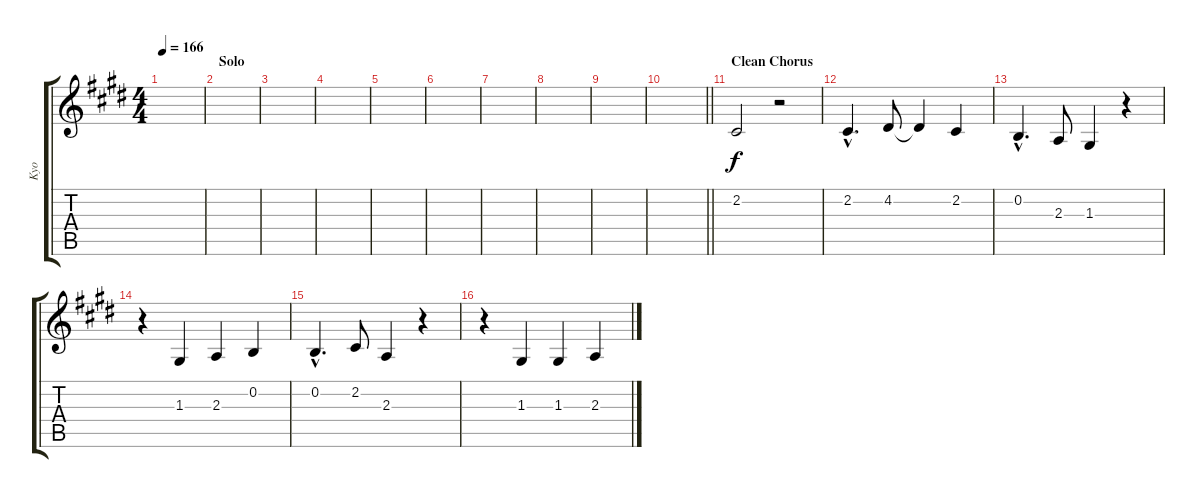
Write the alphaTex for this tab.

\track ("Kyo" "Kyo") {instrument stringensemble1}
\staff {score tabs}
\tuning (E4 B3 G3 D3 A2 E2) {hide}
\ts (4 4)
\tempo 166
\clef g2
\ks e
|
\section ("" "Solo")
|
|
|
|
|
|
|
|
\barLineRight lightlight
|
\section ("" "Clean Chorus")
2.2.2 r.2 |
2.2{hac}.4{d} 4.2.8 4.2{t}.4 2.2.4 |
0.2{hac}.4{d} 2.3.8 1.3.4 r.4 |
r.4 1.3.4 2.3.4 0.2.4 |
0.2{hac}.4{d} 2.2.8 2.3.4 r.4 |
r.4 1.3.4 1.3.4 2.3.4
